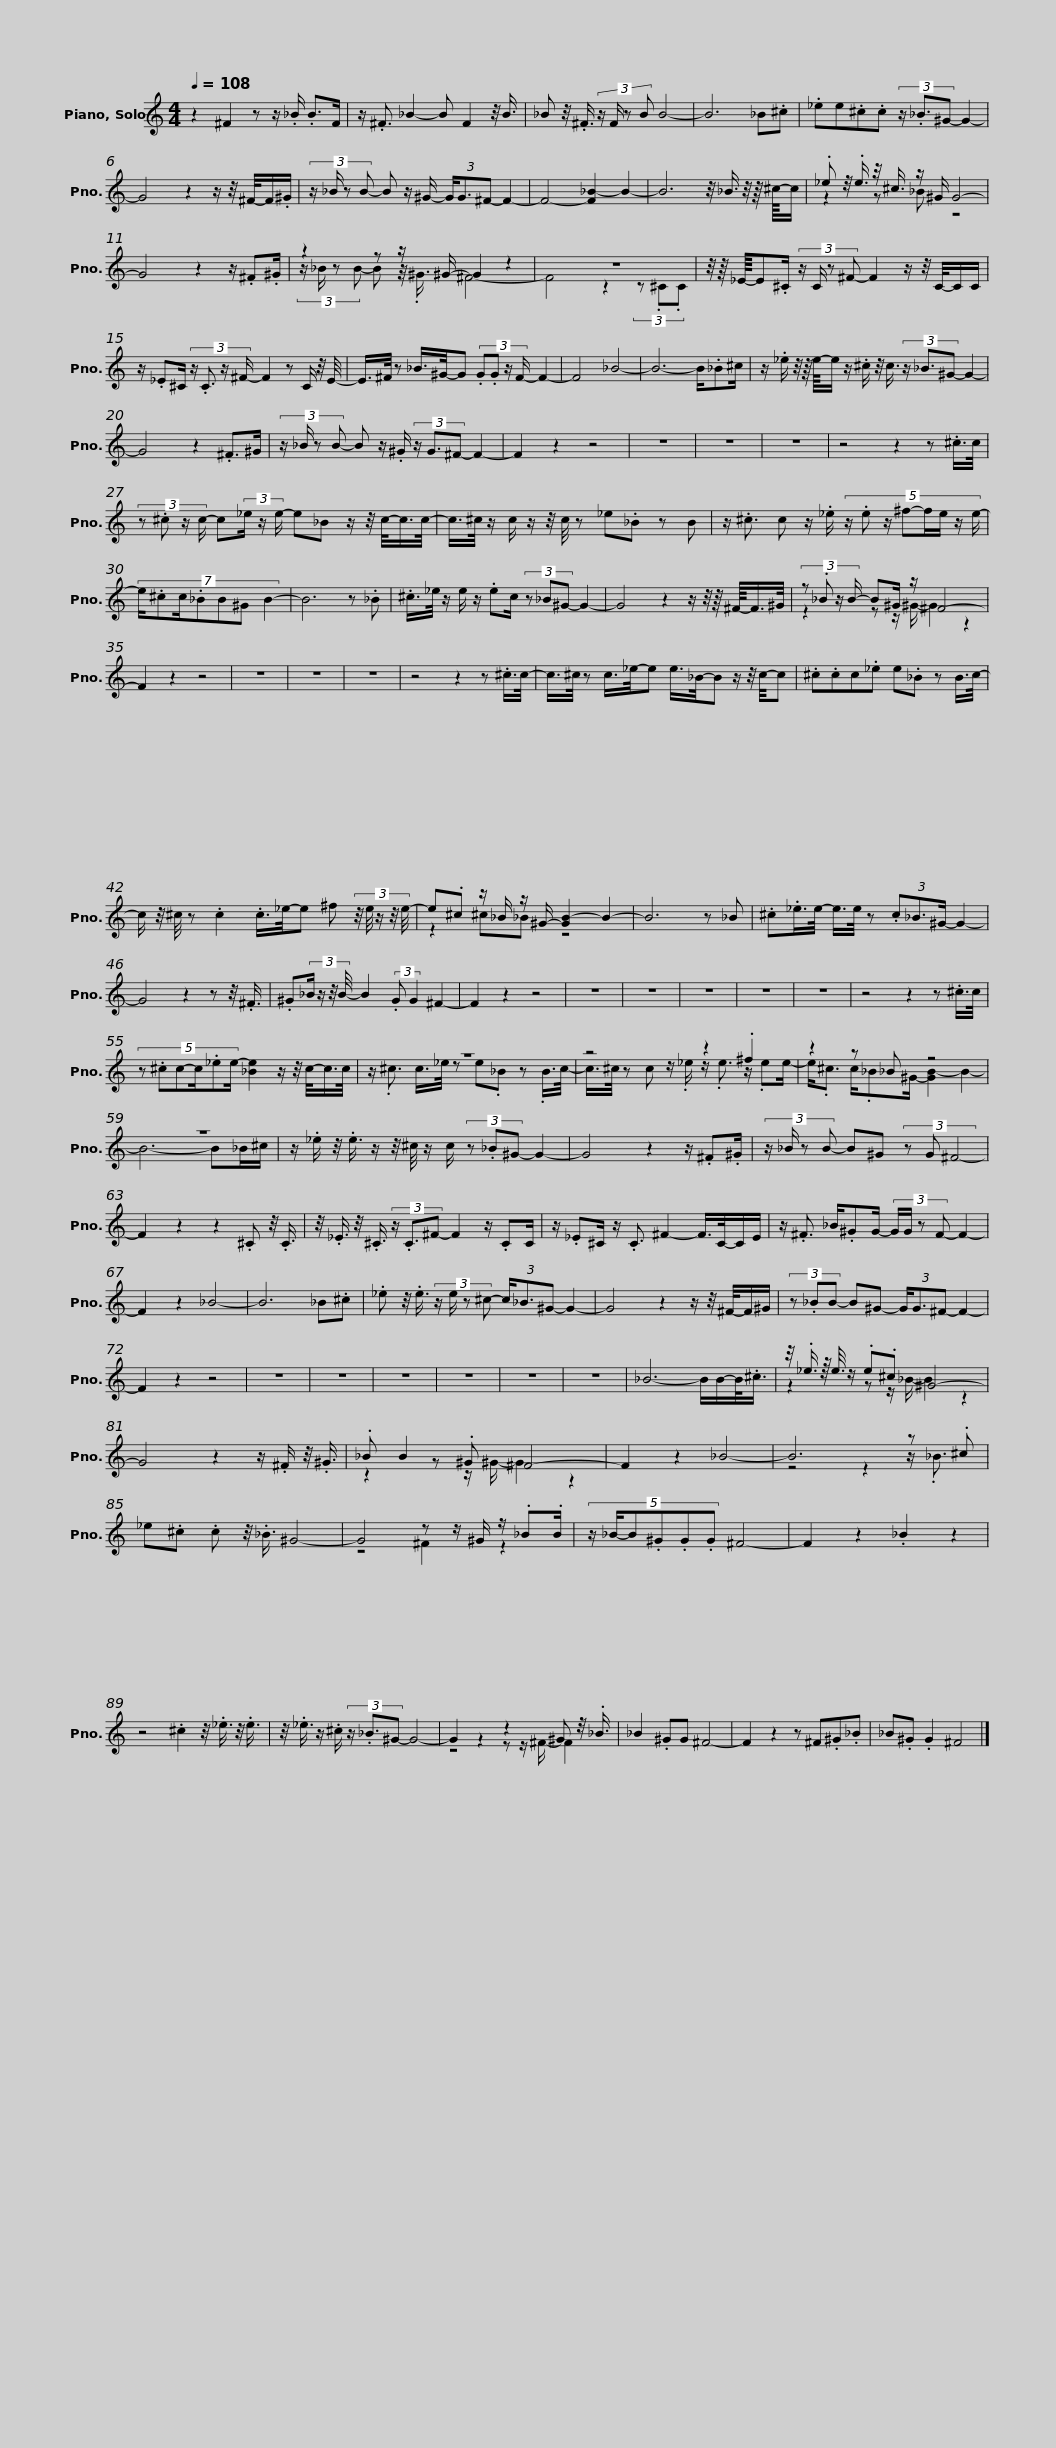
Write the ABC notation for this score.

X:1
%%score ( 1 2 )
L:1/8
Q:1/4=108
M:4/4
I:linebreak $
K:C
V:1 treble
V:2 treble
V:1
 z2 ^F2 z z/ ._B/ .B>F | z/ .^F3/2 _B2- B F2 z/4 B3/4 | _B z/4 .^F3/4 (3:2:4z/ F/ z B B4- | B6 _B.^c | ._ee.^c.c (3z/ ._B3/2^G- G2- |$ %5
 G4 z2 z/ z/4 ^F/4-F/.^G/ | (3:2:4z/ _B/ z B- B z/ ^G/- (3G/G3/2^F- F2- | F4- [F_B-]2 B2- | B6 z/4 _B3/4 z/4 z/8 ^c/8-c/ |$ ._e z/4 .e3/4 z/4 ^c3/4 z/ ^G/ G4- | %10
 G4 z2 z/ .^F.^G/ | z2 z z/ ^G/- G2 z2 | z8 |$ z/4 z/8 _E/8-E.^C/ (3:2:4z/ C/ z ^F- F2 z/ z/4 C/4-C/C/ | z/ ._E^C/ (3:2:4z/ .C3/2 z/ ^F/- F2 z C/ z/4 E/4- |$ %15
 E/>^F/ z _B/>^G/-G (3:2:4.G.G z/ F/- F2- | F4 _B4- | B6- B/._B^c/ | z/ ._e/ z/4 z/8 e/8-e/ z/ .^c/ z/4 c3/4 (3z/ _B3/2^G- G2- |$ G4 z2 .^F>^G | %20
 (3:2:4z/ _B/ z B- B z/ .^G/ (3z/ G3/2^F- F2- | F2 z2 z4 | z8 | z8 | z8 | %25
 z4 z2 z .^c/>c/ |$ (3:2:4z .^c z/ c/- c(3_e/ z/ e/- e_B z/ z/4 c/-<c/c/4- | c/>^c/ z/ c/ z/ z/4 c/4 z _e._B z B | z/ .^c3/2 c z/ ._e/ (5:4:8z/ .e z/ ^f-f/e/ z/ e/- |$ (7:8:7e/.^cc/._BB^G B2- | %30
 B6 z ._B | .^c/>_e/ z/ e/ z/ .ec/ (3z _B^G- G2- | G4 z2 z/ z/4 z/8 ^F/8-F/>^G/ |$ (3:2:4z ._B z/ B/- B^G/ z/ ^F4- | F2 z2 z4 | %35
 z8 | z8 | z8 | z4 z2 z .^c/>c/- | c/>^c/ z c/>_e/-e e/>_B/-B z/ z/4 c/4-c |$ %40
 .^c.cc._e e._B z B/>c/- | c/ z/4 ^c/4 z .c2 .c/>_e/-e ^f (3:2:5z/4 e/4 z/ z/4 e/4- | e.^c z/ _B/ z/ ^G/- [GB-]2 B2- | B6 z _B |$ .^c._e/>e/- e/>e/ z (3.c_B3/2^G/- G2- | %45
 G4 z2 z z/4 .^F3/4 | .^G(3:2:4_B/ z/ z/4 B/4- B2 (3:2:2.G G2 ^F2- | F2 z2 z4 | z8 | z8 | %50
 z8 | z8 |$ z8 | z4 z2 z .^c/>c/ | (5:4:6z .^cc-c/._ee/- [_Be]2 z/ z/4 c/-<c/c/4 | %55
 z8 |$ z4 z2 .^f2 | z2 z _B z4 | z8 |$ z/ ._e/ z/4 .e3/4 z/ z/4 ^c/4 z/ c/ (3z ._B^G- G2- | %60
 G4 z2 z/ .^F.^G/ | (3:2:4z/ _B/ z B- B^G (3z G ^F4- | F2 z2 z2 .^C z/4 .C3/4 |$ z/4 ._E3/4 z/4 .^C3/4 (3z/ .C3/2^F- F2 z/ .CC/ | z/ ._E^C/ z/ .C3/2 ^F2- F/>C/-C/E/ | %65
 z/ .^F3/2 _B/.^GG/- (3:2:4G/G/ z F- F2- | F2 z2 _B4- |$ B6 _B.^c | ._e z/4 .e3/4 (3:2:4z/ e/ z ^c- (3c/_B3/2^G- G2- | G4 z2 z/ z/4 ^F/4-F/^G/ | %70
 (3z ._BB- B^G- (3G/G3/2^F- F2- | F2 z2 z4 | z8 |$ z8 | z8 | %75
 z8 | z8 | z8 | _B6- B/B/-B/<.^c/ | z/4 ._e3/4 z/8 e3/8 z/ .e.^c ^G4- | %80
 G4 z2 z/ .^F/ z/4 .^G3/4 |$ ._B B2 .^G ^F4- | F2 z2 _B4- | B6 z .^c | _e.^c .c z/4 ._B3/4 ^G4- | %85
 G4 z z/ ^G/ z/ ._B.B/ |$ (5:4:6z/ _B/-B.^G.G.G ^F4- | F2 z2 ._B2 z2 | z4 .^c2 z/4 ._e3/4 z/4 .e3/4 | z/4 ._e3/4 z/ .^c/ (3z/ ._B3/2^G- G4- | %90
 G2 z2 z2 ^G z/4 ._B3/4 |$ _B2 .^GG ^F4- | F2 z2 z ^F.^G._B | _B.^G .G2 ^F4 |] %94
V:2
 x8 | x8 | x8 | x8 | x8 |$ %5
 x8 | x8 | x8 | x8 |$ z2 z _B z4 | %10
 x8 | (3:2:4z/ _B/ z B- B z/4 .^G3/4 ^F4- | F4 z2 (3z .^C.C |$ x8 | x8 |$ %15
 x8 | x8 | x8 | x8 |$ x8 | %20
 x8 | x8 | x8 | x8 | x8 | %25
 x8 |$ x8 | x8 | x8 |$ x8 | %30
 x8 | x8 | x8 |$ z2 z z/ ^G/- G2 z2 | x8 | %35
 x8 | x8 | x8 | x8 | x8 |$ %40
 x8 | x8 | z2 ^c_B z4 | x8 |$ x8 | %45
 x8 | x8 | x8 | x8 | x8 | %50
 x8 | x8 |$ x8 | x8 | x8 | %55
 z/ .^c3/2 c/>_e/ z e._B z .B/>c/- |$ c/>^c/ z c z/ ._e/ z/ .e3/2 z/ .ee/- | e<.^c c/._B^G/- [GB-]2 B2- | B6- B_B/^c/ |$ x8 | %60
 x8 | x8 | x8 |$ x8 | x8 | %65
 x8 | x8 |$ x8 | x8 | x8 | %70
 x8 | x8 | x8 |$ x8 | x8 | %75
 x8 | x8 | x8 | x8 | z2 z z/ _B/- B2 z2 | %80
 x8 |$ z2 z z/ ^G/- G2 z2 | x8 | z4 z2 z/ ._B3/2 | x8 | %85
 z4 ^F2 z2 |$ x8 | x8 | x8 | x8 | %90
 z4 z z/ ^F/- F2 |$ x8 | x8 | x8 |] %94
